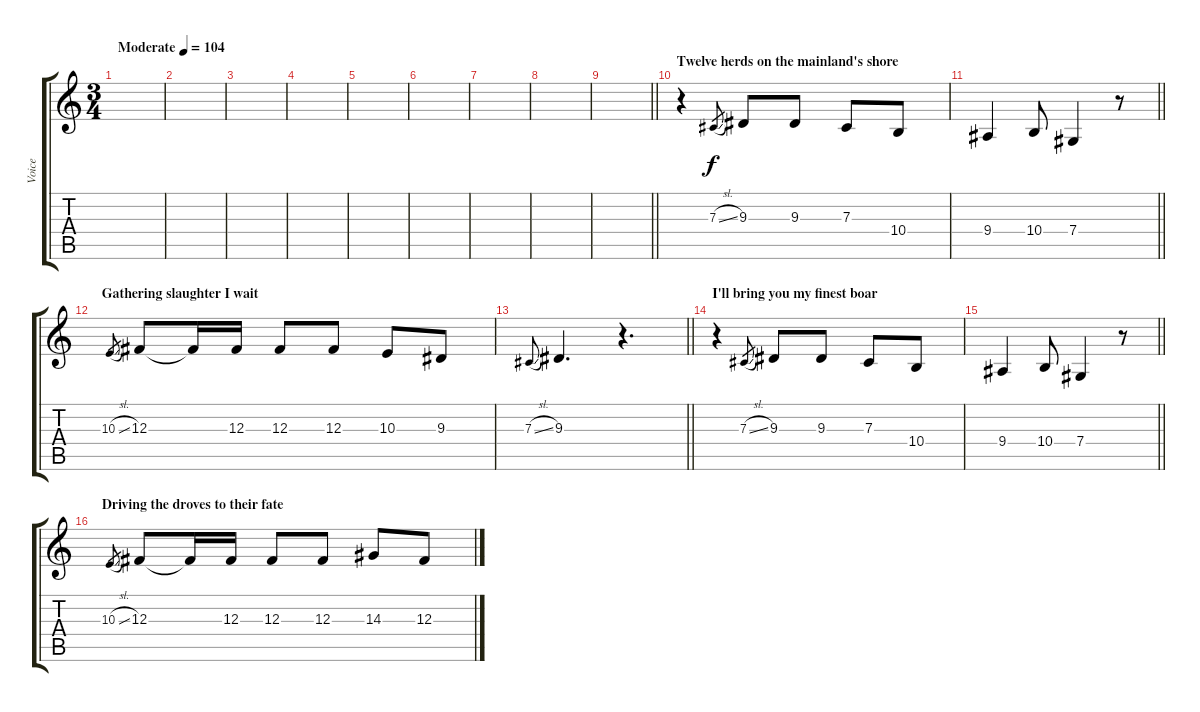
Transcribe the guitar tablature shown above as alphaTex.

\track ("Voice" "Voice") {instrument lead1square}
\staff {score tabs}
\tuning (Eb4 Bb3 Gb3 Db3 Ab2 Eb2) {hide}
\ts (3 4)
\tempo (104 "Moderate")
\clef g2
\ks c
|
|
|
|
|
|
|
|
\barLineRight lightlight
|
\section ("" "Twelve herds on the mainland's shore")
r.4 7.3{sl}.8{gr} 9.3.8 9.3.8 7.3.8 10.4.8 |
\barLineRight lightlight
9.4.4 10.4.8 7.4.4 r.8 |
\section ("" "Gathering slaughter I wait")
10.3{sl}.8{gr} 12.3.8 12.3{t}.16 12.3.16 12.3.8 12.3.8 10.3.8 9.3.8 |
\barLineRight lightlight
7.3{sl}.8{gr onbeat} 9.3.4{d} r.4{d} |
\section ("" "I'll bring you my finest boar")
r.4 7.3{sl}.8{gr} 9.3.8 9.3.8 7.3.8 10.4.8 |
\barLineRight lightlight
9.4.4 10.4.8 7.4.4 r.8 |
\section ("" "Driving the droves to their fate")
10.3{sl}.8{gr} 12.3.8 12.3{t}.16 12.3.16 12.3.8 12.3.8 14.3.8 12.3.8
